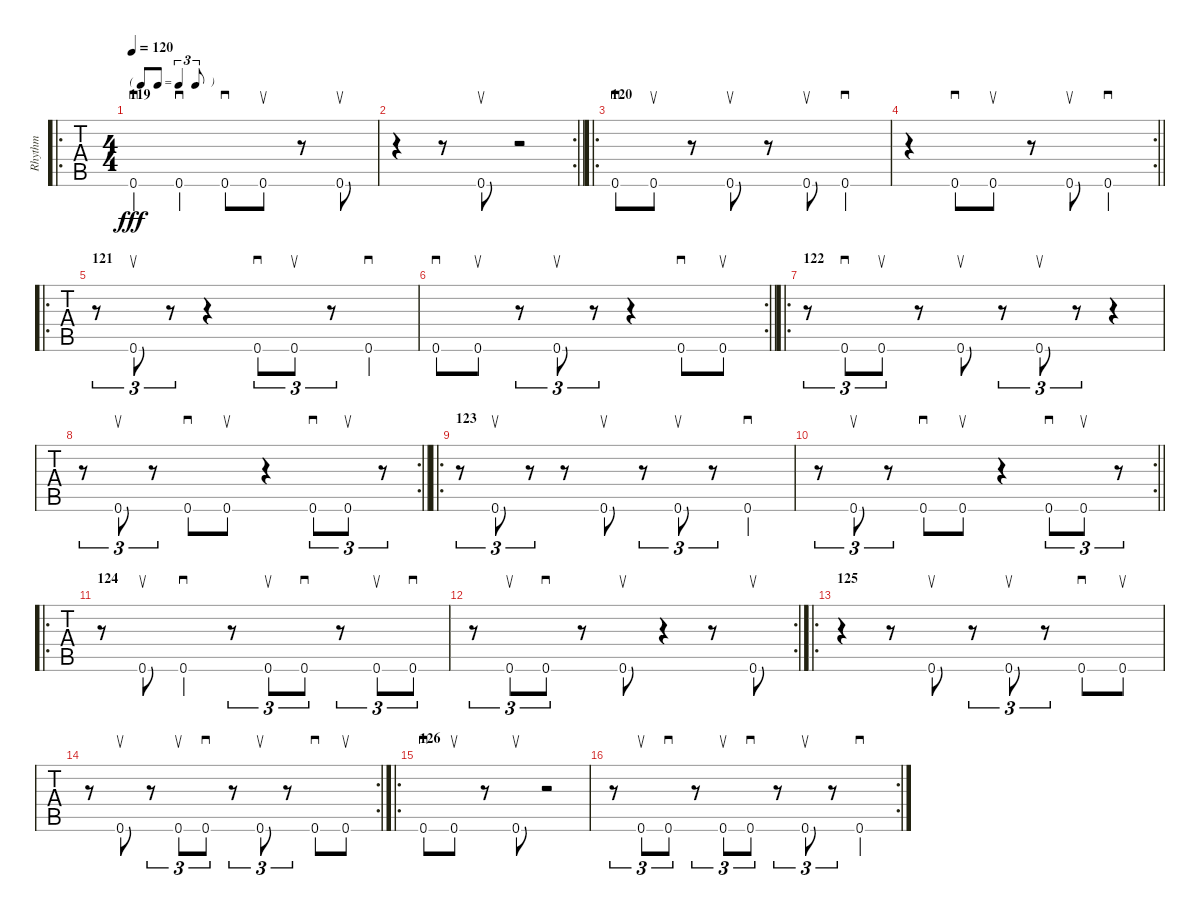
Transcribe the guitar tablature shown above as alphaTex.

\track ("Rhythm" "Rhythm") {instrument acousticguitarsteel}
\staff {tabs}
\tuning (E4 B3 G3 D3 A2 E2) {hide}
\ro
\ts (4 4)
\tf triplet8th
\section ("" "119")
\tempo 120
\clef g2
\ks c
0.6.4{sd dy fff} 0.6.4{sd} 0.6.8{sd} 0.6.8{su} r.8 0.6.8{su} |
\rc 2
\barLineRight lightlight
r.4 r.8 0.6.8{su} r.2 |
\ro
\section ("" "120")
0.6.8{sd} 0.6.8{su} r.8 0.6.8{su} r.8 0.6.8{su} 0.6.4{sd} |
\rc 2
\barLineRight lightlight
r.4 0.6.8{sd} 0.6.8{su} r.8 0.6.8{su} 0.6.4{sd} |
\ro
\section ("" "121")
r.8{tu (3 2)} 0.6.8{su tu (3 2)} r.8{tu (3 2)} r.4 0.6.8{sd tu (3 2)} 0.6.8{su tu (3 2)} r.8{tu (3 2)} 0.6.4{sd} |
\rc 2
\barLineRight lightlight
0.6.8{sd} 0.6.8{su} r.8{tu (3 2)} 0.6.8{su tu (3 2)} r.8{tu (3 2)} r.4 0.6.8{sd} 0.6.8{su} |
\ro
\section ("" "122")
r.8{tu (3 2)} 0.6.8{sd tu (3 2)} 0.6.8{su tu (3 2)} r.8 0.6.8{su} r.8{tu (3 2)} 0.6.8{su tu (3 2)} r.8{tu (3 2)} r.4 |
\rc 2
\barLineRight lightlight
r.8{tu (3 2)} 0.6.8{su tu (3 2)} r.8{tu (3 2)} 0.6.8{sd} 0.6.8{su} r.4 0.6.8{sd tu (3 2)} 0.6.8{su tu (3 2)} r.8{tu (3 2)} |
\ro
\section ("" "123")
r.8{tu (3 2)} 0.6.8{su tu (3 2)} r.8{tu (3 2)} r.8 0.6.8{su} r.8{tu (3 2)} 0.6.8{su tu (3 2)} r.8{tu (3 2)} 0.6.4{sd} |
\rc 2
\barLineRight lightlight
r.8{tu (3 2)} 0.6.8{su tu (3 2)} r.8{tu (3 2)} 0.6.8{sd} 0.6.8{su} r.4 0.6.8{sd tu (3 2)} 0.6.8{su tu (3 2)} r.8{tu (3 2)} |
\ro
\section ("" "124")
r.8 0.6.8{su} 0.6.4{sd} r.8{tu (3 2)} 0.6.8{su tu (3 2)} 0.6.8{sd tu (3 2)} r.8{tu (3 2)} 0.6.8{su tu (3 2)} 0.6.8{sd tu (3 2)} |
\rc 2
r.8{tu (3 2)} 0.6.8{su tu (3 2)} 0.6.8{sd tu (3 2)} r.8 0.6.8{su} r.4 r.8 0.6.8{su} |
\ro
\section ("" "125")
r.4 r.8 0.6.8{su} r.8{tu (3 2)} 0.6.8{su tu (3 2)} r.8{tu (3 2)} 0.6.8{sd} 0.6.8{su} |
\rc 2
r.8 0.6.8{su} r.8{tu (3 2)} 0.6.8{su tu (3 2)} 0.6.8{sd tu (3 2)} r.8{tu (3 2)} 0.6.8{su tu (3 2)} r.8{tu (3 2)} 0.6.8{sd} 0.6.8{su} |
\ro
\section ("" "126")
0.6.8{sd} 0.6.8{su} r.8 0.6.8{su} r.2 |
\rc 2
r.8{tu (3 2)} 0.6.8{su tu (3 2)} 0.6.8{sd tu (3 2)} r.8{tu (3 2)} 0.6.8{su tu (3 2)} 0.6.8{sd tu (3 2)} r.8{tu (3 2)} 0.6.8{su tu (3 2)} r.8{tu (3 2)} 0.6.4{sd}
